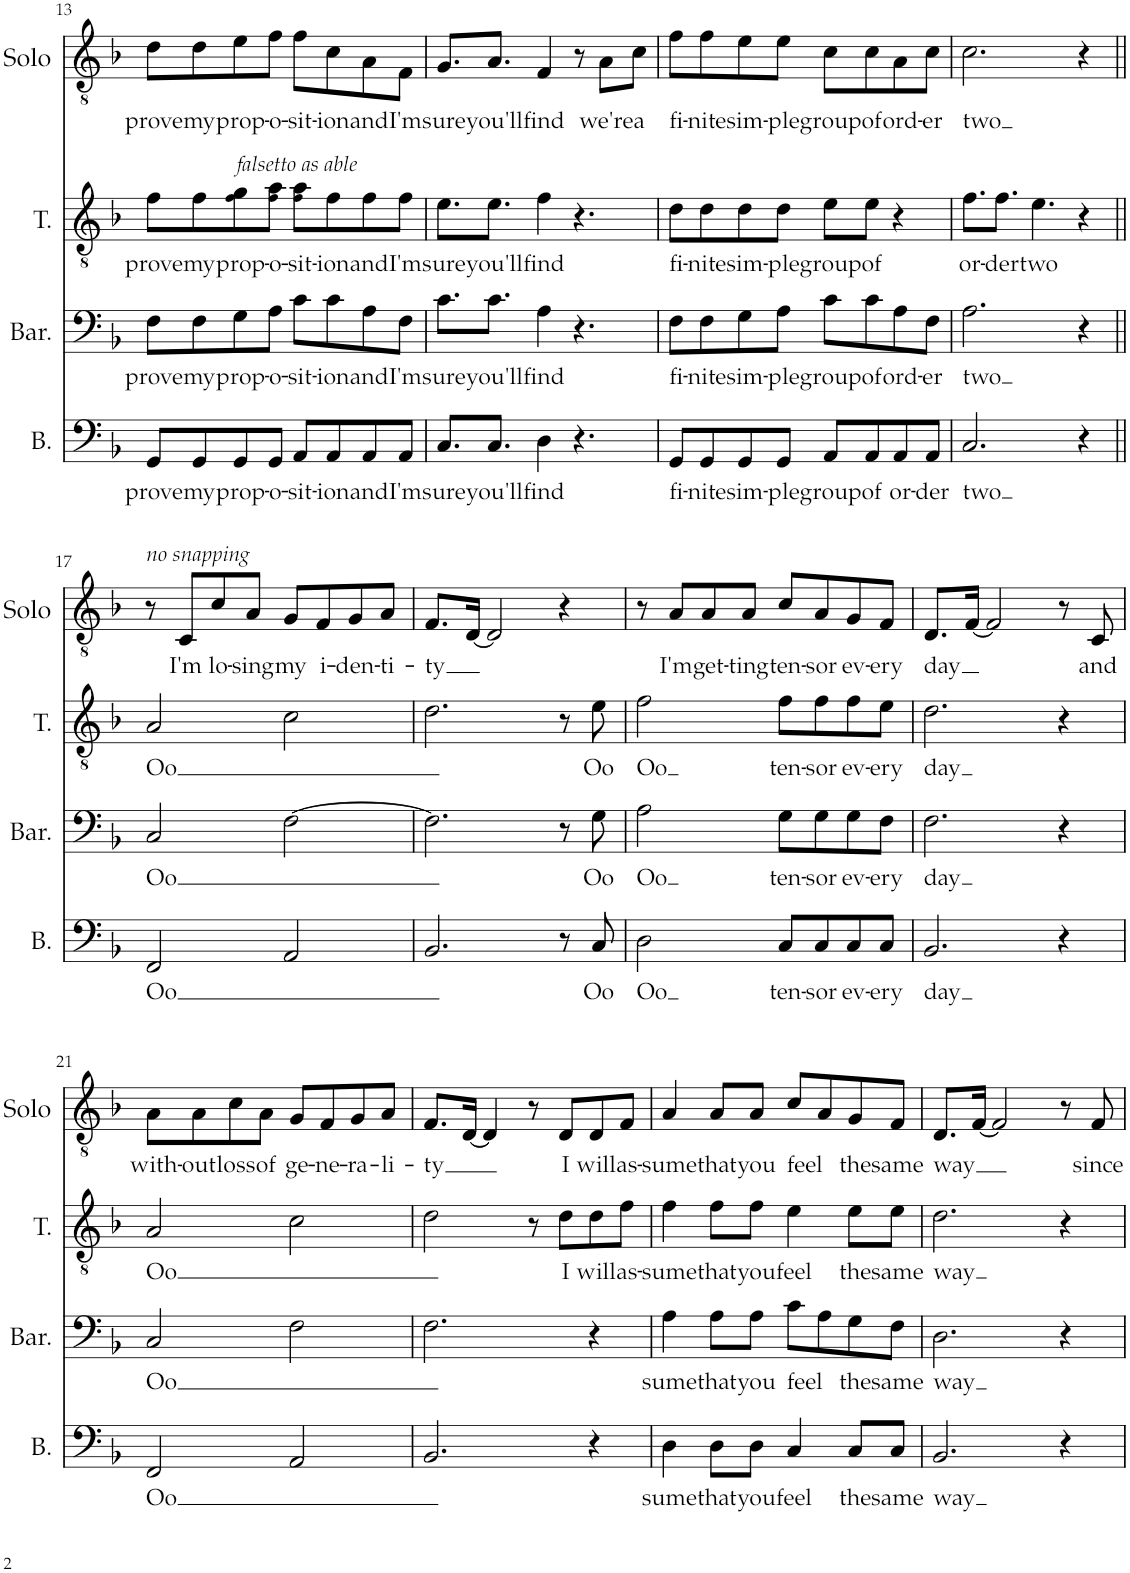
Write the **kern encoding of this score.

**kern	**text	**kern	**text	**kern	**text	**kern	**text
*part4	*part4	*part3	*part3	*part2	*part2	*part1	*part1
*staff4	*staff4	*staff3	*staff3	*staff2	*staff2	*staff1	*staff1
*I"Bass	*	*I"Baritone	*	*I"Tenor	*	*I"Tenor (Solo)	*
*I'B.	*	*I'Bar.	*	*I'T.	*	*I'Solo	*
!!LO:PB:g=z
*clefF4	*	*clefF4	*	*clefGv2	*	*clefGv2	*
*k[b-]	*	*k[b-]	*	*k[b-]	*	*k[b-]	*
*M4/4	*	*M4/4	*	*M4/4	*	*M4/4	*
=13	=13	=13	=13	=13	=13	=13	=13
!	!LO:LY:b	!	!LO:LY:b	!	!LO:LY:b	!	!LO:LY:b
8GG/L	prove	8F\L	prove	8f\L	prove	8d\L	prove
!	!LO:LY:b	!	!LO:LY:b	!	!LO:LY:b	!	!LO:LY:b
8GG/	my	8F\	my	8f\	my	8d\	my
!	!	!	!	!LO:TX:a:i:t=falsetto as able	!	!	!
!	!LO:LY:b	!	!LO:LY:b	!	!LO:LY:b	!	!LO:LY:b
8GG/	prop-	8G\	prop-	8f\ 8g\	prop-	8e\	prop-
!	!LO:LY:b	!	!LO:LY:b	!	!LO:LY:b	!	!LO:LY:b
8GG/J	-o-	8A\J	-o-	8f\ 8a\J	-o-	8f\J	-o-
!	!LO:LY:b	!	!LO:LY:b	!	!LO:LY:b	!	!LO:LY:b
8AA/L	-sit-	8c\L	-sit-	8f\ 8a\L	-sit-	8f\L	-sit-
!	!LO:LY:b	!	!LO:LY:b	!	!LO:LY:b	!	!LO:LY:b
8AA/	-ion	8c\	-ion	8f\	-ion	8c\	-ion
!	!LO:LY:b	!	!LO:LY:b	!	!LO:LY:b	!	!LO:LY:b
8AA/	and	8A\	and	8f\	and	8A\	and
!	!LO:LY:b	!	!LO:LY:b	!	!LO:LY:b	!	!LO:LY:b
8AA/J	I'm	8F\J	I'm	8f\J	I'm	8F\J	I'm
=14	=14	=14	=14	=14	=14	=14	=14
!	!LO:LY:b	!	!LO:LY:b	!	!LO:LY:b	!	!LO:LY:b
8.C/L	sure	8.c\L	sure	8.e\L	sure	8.G/L	sure
!	!LO:LY:b	!	!LO:LY:b	!	!LO:LY:b	!	!LO:LY:b
8.C/J	you'll	8.c\J	you'll	8.e\J	you'll	8.A/J	you'll
!	!LO:LY:b	!	!LO:LY:b	!	!LO:LY:b	!	!LO:LY:b
4D\	find	4A\	find	4f\	find	4F/	find
4.r	.	4.r	.	4.r	.	8r	.
!	!	!	!	!	!	!	!LO:LY:b
.	.	.	.	.	.	8A\L	we're
!	!	!	!	!	!	!	!LO:LY:b
.	.	.	.	.	.	8c\J	a
=15	=15	=15	=15	=15	=15	=15	=15
!	!LO:LY:b	!	!LO:LY:b	!	!LO:LY:b	!	!LO:LY:b
8GG/L	fi-	8F\L	fi-	8d\L	fi-	8f\L	fi-
!	!LO:LY:b	!	!LO:LY:b	!	!LO:LY:b	!	!LO:LY:b
8GG/	-nite	8F\	-nite	8d\	-nite	8f\	-nite
!	!LO:LY:b	!	!LO:LY:b	!	!LO:LY:b	!	!LO:LY:b
8GG/	sim-	8G\	sim-	8d\	sim-	8e\	sim-
!	!LO:LY:b	!	!LO:LY:b	!	!LO:LY:b	!	!LO:LY:b
8GG/J	-ple	8A\J	-ple	8d\J	-ple	8e\J	-ple
!	!LO:LY:b	!	!LO:LY:b	!	!LO:LY:b	!	!LO:LY:b
8AA/L	group	8c\L	group	8e\L	group	8c\L	group
!	!LO:LY:b	!	!LO:LY:b	!	!LO:LY:b	!	!LO:LY:b
8AA/	of	8c\	of	8e\J	of	8c\	of
!	!LO:LY:b	!	!LO:LY:b	!	!	!	!LO:LY:b
8AA/	or-	8A\	ord-	4r	.	8A\	ord-
!	!LO:LY:b	!	!LO:LY:b	!	!	!	!LO:LY:b
8AA/J	-der	8F\J	-er	.	.	8c\J	-er
=16	=16	=16	=16	=16	=16	=16	=16
!	!LO:LY:b	!	!LO:LY:b	!	!LO:LY:b	!	!LO:LY:b
2.C/	two	2.A\	two	8.f\L	or-	2.c\	two
!	!	!	!	!	!LO:LY:b	!	!
.	.	.	.	8.f\J	-der	.	.
!	!	!	!	!	!LO:LY:b	!	!
.	.	.	.	4.e\	two	.	.
4r	.	4r	.	4r	.	4r	.
!!LO:LB:g=z
=17||	=17||	=17||	=17||	=17||	=17||	=17||	=17||
!	!	!	!	!	!	!LO:TX:a:i:t=no snapping	!
!	!LO:LY:b	!	!LO:LY:b	!	!LO:LY:b	!	!
2FF/	Oo	2C/	Oo	2A/	Oo	8r	.
!	!	!	!	!	!	!	!LO:LY:b
.	.	.	.	.	.	8C/L	I'm
!	!	!	!	!	!	!	!LO:LY:b
.	.	.	.	.	.	8c/	lo-
!	!	!	!	!	!	!	!LO:LY:b
.	.	.	.	.	.	8A/J	-sing
!	!	!	!	!	!	!	!LO:LY:b
2AA/	.	[2F\	.	2c\	.	8G/L	my
!	!	!	!	!	!	!	!LO:LY:b
.	.	.	.	.	.	8F/	i-
!	!	!	!	!	!	!	!LO:LY:b
.	.	.	.	.	.	8G/	-den-
!	!	!	!	!	!	!	!LO:LY:b
.	.	.	.	.	.	8A/J	-ti-
=18	=18	=18	=18	=18	=18	=18	=18
!	!	!	!	!	!	!	!LO:LY:b
2.BB-/	.	2.F\]	.	2.d\	.	8.F/L	-ty
.	.	.	.	.	.	[16D/Jk	.
.	.	.	.	.	.	2D/]	.
8r	.	8r	.	8r	.	4r	.
!	!LO:LY:b	!	!LO:LY:b	!	!LO:LY:b	!	!
8C/	Oo	8G\	Oo	8e\	Oo	.	.
=19	=19	=19	=19	=19	=19	=19	=19
!	!LO:LY:b	!	!LO:LY:b	!	!LO:LY:b	!	!
2D\	Oo	2A\	Oo	2f\	Oo	8r	.
!	!	!	!	!	!	!	!LO:LY:b
.	.	.	.	.	.	8A/L	I'm
!	!	!	!	!	!	!	!LO:LY:b
.	.	.	.	.	.	8A/	get-
!	!	!	!	!	!	!	!LO:LY:b
.	.	.	.	.	.	8A/J	-ting
!	!LO:LY:b	!	!LO:LY:b	!	!LO:LY:b	!	!LO:LY:b
8C/L	ten-	8G\L	ten-	8f\L	ten-	8c/L	ten-
!	!LO:LY:b	!	!LO:LY:b	!	!LO:LY:b	!	!LO:LY:b
8C/	-sor	8G\	-sor	8f\	-sor	8A/	-sor
!	!LO:LY:b	!	!LO:LY:b	!	!LO:LY:b	!	!LO:LY:b
8C/	ev-	8G\	ev-	8f\	ev-	8G/	ev-
!	!LO:LY:b	!	!LO:LY:b	!	!LO:LY:b	!	!LO:LY:b
8C/J	-ery	8F\J	-ery	8e\J	-ery	8F/J	-ery
=20	=20	=20	=20	=20	=20	=20	=20
!	!LO:LY:b	!	!LO:LY:b	!	!LO:LY:b	!	!LO:LY:b
2.BB-/	day	2.F\	day	2.d\	day	8.D/L	day
.	.	.	.	.	.	[16F/Jk	.
.	.	.	.	.	.	2F/]	.
4r	.	4r	.	4r	.	8r	.
!	!	!	!	!	!	!	!LO:LY:b
.	.	.	.	.	.	8C/	and
!!LO:LB:g=z
=21	=21	=21	=21	=21	=21	=21	=21
!	!LO:LY:b	!	!LO:LY:b	!	!LO:LY:b	!	!LO:LY:b
2FF/	Oo	2C/	Oo	2A/	Oo	8A\L	with-
!	!	!	!	!	!	!	!LO:LY:b
.	.	.	.	.	.	8A\	-out
!	!	!	!	!	!	!	!LO:LY:b
.	.	.	.	.	.	8c\	loss
!	!	!	!	!	!	!	!LO:LY:b
.	.	.	.	.	.	8A\J	of
!	!	!	!	!	!	!	!LO:LY:b
2AA/	.	2F\	.	2c\	.	8G/L	ge-
!	!	!	!	!	!	!	!LO:LY:b
.	.	.	.	.	.	8F/	-ne-
!	!	!	!	!	!	!	!LO:LY:b
.	.	.	.	.	.	8G/	-ra-
!	!	!	!	!	!	!	!LO:LY:b
.	.	.	.	.	.	8A/J	-li-
=22	=22	=22	=22	=22	=22	=22	=22
!	!	!	!	!	!	!	!LO:LY:b
2.BB-/	.	2.F\	.	2d\	.	8.F/L	-ty
.	.	.	.	.	.	[16D/Jk	.
.	.	.	.	.	.	4D/]	.
.	.	.	.	8r	.	8r	.
!	!	!	!	!	!LO:LY:b	!	!LO:LY:b
.	.	.	.	8d\L	I	8D/L	I
!	!	!	!	!	!LO:LY:b	!	!LO:LY:b
4r	.	4r	.	8d\	will	8D/	will
!	!	!	!	!	!LO:LY:b	!	!LO:LY:b
.	.	.	.	8f\J	as-	8F/J	as-
=23	=23	=23	=23	=23	=23	=23	=23
!	!LO:LY:b	!	!LO:LY:b	!	!LO:LY:b	!	!LO:LY:b
4D\	sume	4A\	sume	4f\	-sume	4A/	-sume
!	!LO:LY:b	!	!LO:LY:b	!	!LO:LY:b	!	!LO:LY:b
8D\L	that	8A\L	that	8f\L	that	8A/L	that
!	!LO:LY:b	!	!LO:LY:b	!	!LO:LY:b	!	!LO:LY:b
8D\J	you	8A\J	you	8f\J	you	8A/J	you
!	!LO:LY:b	!	!LO:LY:b	!	!LO:LY:b	!	!LO:LY:b
4C/	feel	8c\L	feel	4e\	feel	8c/L	feel
.	.	8A\	.	.	.	8A/	.
!	!LO:LY:b	!	!LO:LY:b	!	!LO:LY:b	!	!LO:LY:b
8C/L	the	8G\	the	8e\L	the	8G/	the
!	!LO:LY:b	!	!LO:LY:b	!	!LO:LY:b	!	!LO:LY:b
8C/J	same	8F\J	same	8e\J	same	8F/J	same
=24	=24	=24	=24	=24	=24	=24	=24
!	!LO:LY:b	!	!LO:LY:b	!	!LO:LY:b	!	!LO:LY:b
2.BB-/	way	2.D\	way	2.d\	way	8.D/L	way
.	.	.	.	.	.	[16F/Jk	.
.	.	.	.	.	.	2F/]	.
4r	.	4r	.	4r	.	8r	.
!	!	!	!	!	!	!	!LO:LY:b
.	.	.	.	.	.	8F/	since
=	=	=	=	=	=	=	=
*-	*-	*-	*-	*-	*-	*-	*-
